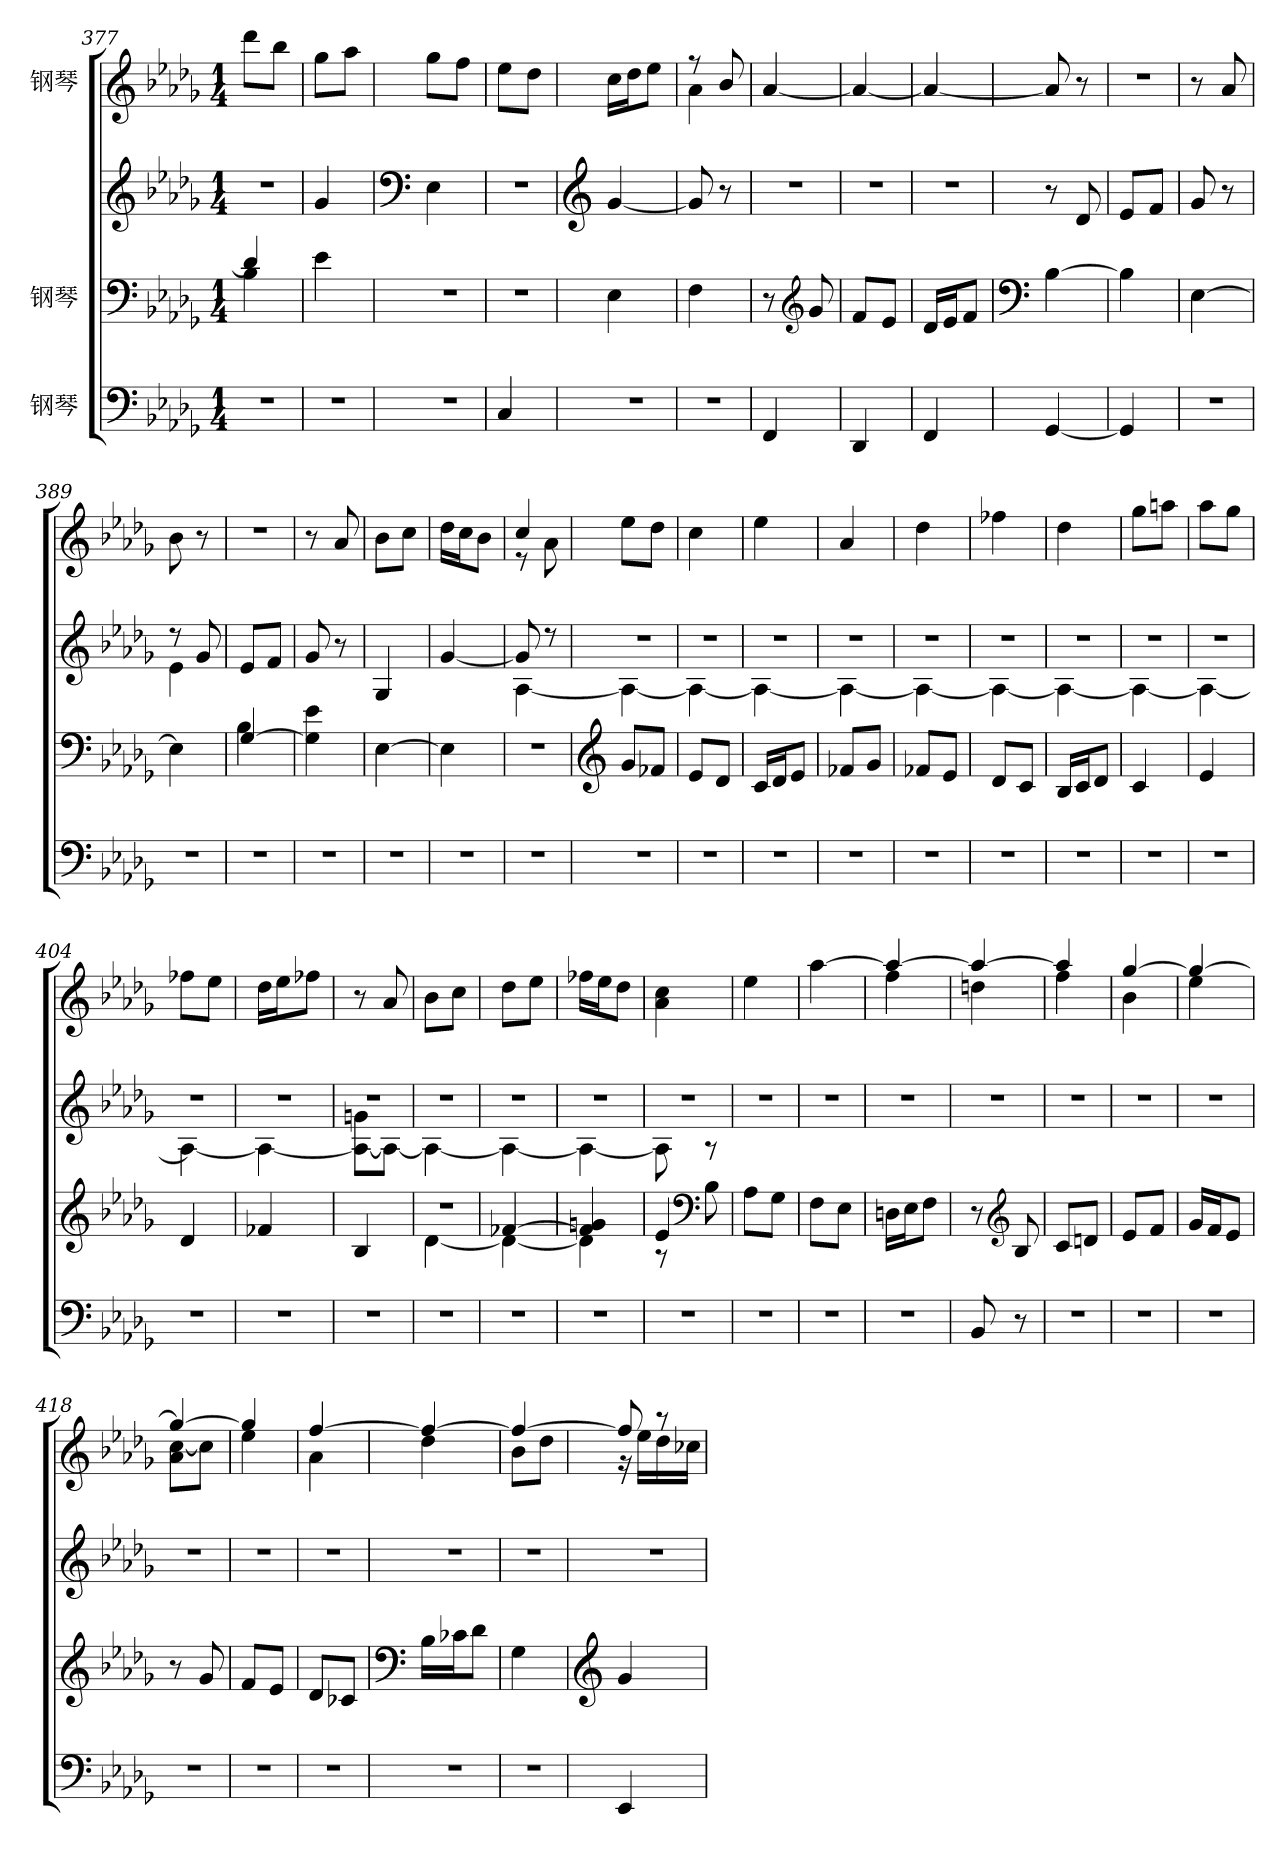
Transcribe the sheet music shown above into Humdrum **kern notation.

**kern	**kern	**kern	**kern
*part3	*part2	*part2	*part1
*staff4	*staff3	*staff2	*staff1
*I"钢琴	*I"钢琴	*	*I"钢琴
*clefF4	*clefF4	*clefG2	*clefG2
*k[b-e-a-d-g-]	*k[b-e-a-d-g-]	*k[b-e-a-d-g-]	*k[b-e-a-d-g-]
*M1/4	*M1/4	*M1/4	*M1/4
=377	=377	=377	=377
*	*^	*	*
4r	4d-/]	4B-\	4r	8ddd-\L
.	.	.	.	8bb-\J
*	*v	*v	*	*
!!LO:LB:g=z
=378	=378	=378	=378
4r	4e-\	4g-/	8gg-\L
.	.	.	8aa-\J
=379	=379	=379	=379
*	*	*clefF4	*
4r	4r	4E-\	8gg-\L
.	.	.	8ff\J
=380	=380	=380	=380
4C/	4r	4r	8ee-\L
.	.	.	8dd-\J
=381	=381	=381	=381
*	*	*clefG2	*
4r	4E-\	[4g-/	16cc\LL
.	.	.	16dd-\J
.	.	.	8ee-\J
=382	=382	=382	=382
*	*	*	*^
4r	4F\	8g-/]	8r	4a-\
.	.	8r	8b-/	.
*	*	*	*v	*v
=383	=383	=383	=383
4FF/	8r	4r	[4a-/
*	*clefG2	*	*
.	8g-/	.	.
=384	=384	=384	=384
4DD-/	8f/L	4r	4a-/_
.	8e-/J	.	.
=385	=385	=385	=385
4FF/	16d-/LL	4r	4a-/_
.	16e-/J	.	.
.	8f/J	.	.
=386	=386	=386	=386
*	*clefF4	*	*
[4GG-/	[4B-\	8r	8a-/]
.	.	8d-/	8r
!!LO:LB:g=z
=387	=387	=387	=387
4GG-/]	4B-\]	8e-/L	4r
.	.	8f/J	.
=388	=388	=388	=388
4r	[4E-\	8g-/	8r
.	.	8r	8a-/
=389	=389	=389	=389
*	*	*^	*
4r	4E-\]	8r	4e-\	8b-\
.	.	8g-/	.	8r
*	*	*v	*v	*
=390	=390	=390	=390
*	*^	*	*
4r	[4G-/	4B-\	8e-/L	4r
.	.	.	8f/J	.
*	*v	*v	*	*
=391	=391	=391	=391
4r	4G-\] 4e-\	8g-/	8r
.	.	8r	8a-/
=392	=392	=392	=392
4r	[4E-\	4G-/	8b-\L
.	.	.	8cc\J
=393	=393	=393	=393
4r	4E-\]	[4g-/	16dd-\LL
.	.	.	16cc\J
.	.	.	8b-\J
=394	=394	=394	=394
*	*	*^	*^
4r	4r	8g-/]	[4A-\	4cc/	8r
.	.	8r	.	.	8a-\
*	*	*	*	*v	*v
=395	=395	=395	=395	=395
*	*clefG2	*	*	*
4r	8g-/L	4r	4A-\_	8ee-\L
.	8f-X/J	.	.	8dd-\J
=396	=396	=396	=396	=396
4r	8e-/L	4r	4A-\_	4cc\
.	8d-/J	.	.	.
!!LO:PB:g=z
=397	=397	=397	=397	=397
4r	16c/LL	4r	4A-\_	4ee-\
.	16d-/J	.	.	.
.	8e-/J	.	.	.
=398	=398	=398	=398	=398
4r	8f-X/L	4r	4A-\_	4a-/
.	8g-/J	.	.	.
=399	=399	=399	=399	=399
4r	8f-X/L	4r	4A-\_	4dd-\
.	8e-/J	.	.	.
=400	=400	=400	=400	=400
4r	8d-/L	4r	4A-\_	4ff-X\
.	8c/J	.	.	.
=401	=401	=401	=401	=401
4r	16B-/LL	4r	4A-\_	4dd-\
.	16c/J	.	.	.
.	8d-/J	.	.	.
=402	=402	=402	=402	=402
4r	4c/	4r	4A-\_	8gg-\L
.	.	.	.	8aan\J
=403	=403	=403	=403	=403
4r	4e-/	4r	4A-\_	8aa-\L
.	.	.	.	8gg-\J
=404	=404	=404	=404	=404
4r	4d-/	4r	4A-\_	8ff-X\L
.	.	.	.	8ee-\J
=405	=405	=405	=405	=405
4r	4f-X/	4r	4A-\_	16dd-\LL
.	.	.	.	16ee-\J
.	.	.	.	8ff-X\J
=406	=406	=406	=406	=406
4r	4B-/	4r	8A-\_ 8gn\L	8r
.	.	.	8A-\J_	8a-/
!!LO:LB:g=z
=407	=407	=407	=407	=407
*	*^	*	*	*
4r	4r	[4d-\	4r	4A-\_	8b-\L
.	.	.	.	.	8cc\J
=408	=408	=408	=408	=408	=408
4r	[4f-X/	4d-\_	4r	4A-\_	8dd-\L
.	.	.	.	.	8ee-\J
=409	=409	=409	=409	=409	=409
4r	4f-/] 4gn/	4d-\]	4r	4A-\_	16ff-X\LL
.	.	.	.	.	16ee-\J
.	.	.	.	.	8dd-\J
=410	=410	=410	=410	=410	=410
4r	4e-/	8r	4r	8A-\]	4a-\ 4cc\
*	*clefF4	*	*	*	*
.	.	8B-\	.	8r	.
*	*v	*v	*	*	*
*	*	*v	*v	*
=411	=411	=411	=411
4r	8A-\L	4r	4ee-\
.	8G-\J	.	.
=412	=412	=412	=412
4r	8F\L	4r	[4aa-\
.	8E-\J	.	.
=413	=413	=413	=413
*	*	*	*^
4r	16Dn\LL	4r	4aa-/_	4ff\
.	16E-\J	.	.	.
.	8F\J	.	.	.
=414	=414	=414	=414	=414
8BB-/	8r	4r	4aa-/_	4ddn\
*	*clefG2	*	*	*
8r	8B-/	.	.	.
=415	=415	=415	=415	=415
4r	8c/L	4r	4aa-/]	4ff\
.	8dn/J	.	.	.
=416	=416	=416	=416	=416
4r	8e-/L	4r	[4gg-/	4b-\
.	8f/J	.	.	.
!!LO:LB:g=z	!!
=417	=417	=417	=417	=417
4r	16g-/LL	4r	4gg-/_	4ee-\
.	16f/J	.	.	.
.	8e-/J	.	.	.
=418	=418	=418	=418	=418
4r	8r	4r	4gg-/_	8a-\ [8cc\L
.	8g-/	.	.	8cc\J]
=419	=419	=419	=419	=419
4r	8f/L	4r	4gg-/]	4ee-\
.	8e-/J	.	.	.
=420	=420	=420	=420	=420
4r	8d-/L	4r	[4ff/	4a-\
.	8c-X/J	.	.	.
=421	=421	=421	=421	=421
*	*clefF4	*	*	*
4r	16B-\LL	4r	4ff/_	4dd-\
.	16c-X\J	.	.	.
.	8d-\J	.	.	.
=422	=422	=422	=422	=422
4r	4G-\	4r	4ff/_	8b-\L
.	.	.	.	8dd-\J
=423	=423	=423	=423	=423
*	*clefG2	*	*	*
4EE-/	4g-/	4r	8ff/]	16r
.	.	.	.	16ee-\LL
.	.	.	8r	16dd-\
.	.	.	.	16cc-X\JJ
*	*	*	*v	*v
=	=	=	=
*-	*-	*-	*-
